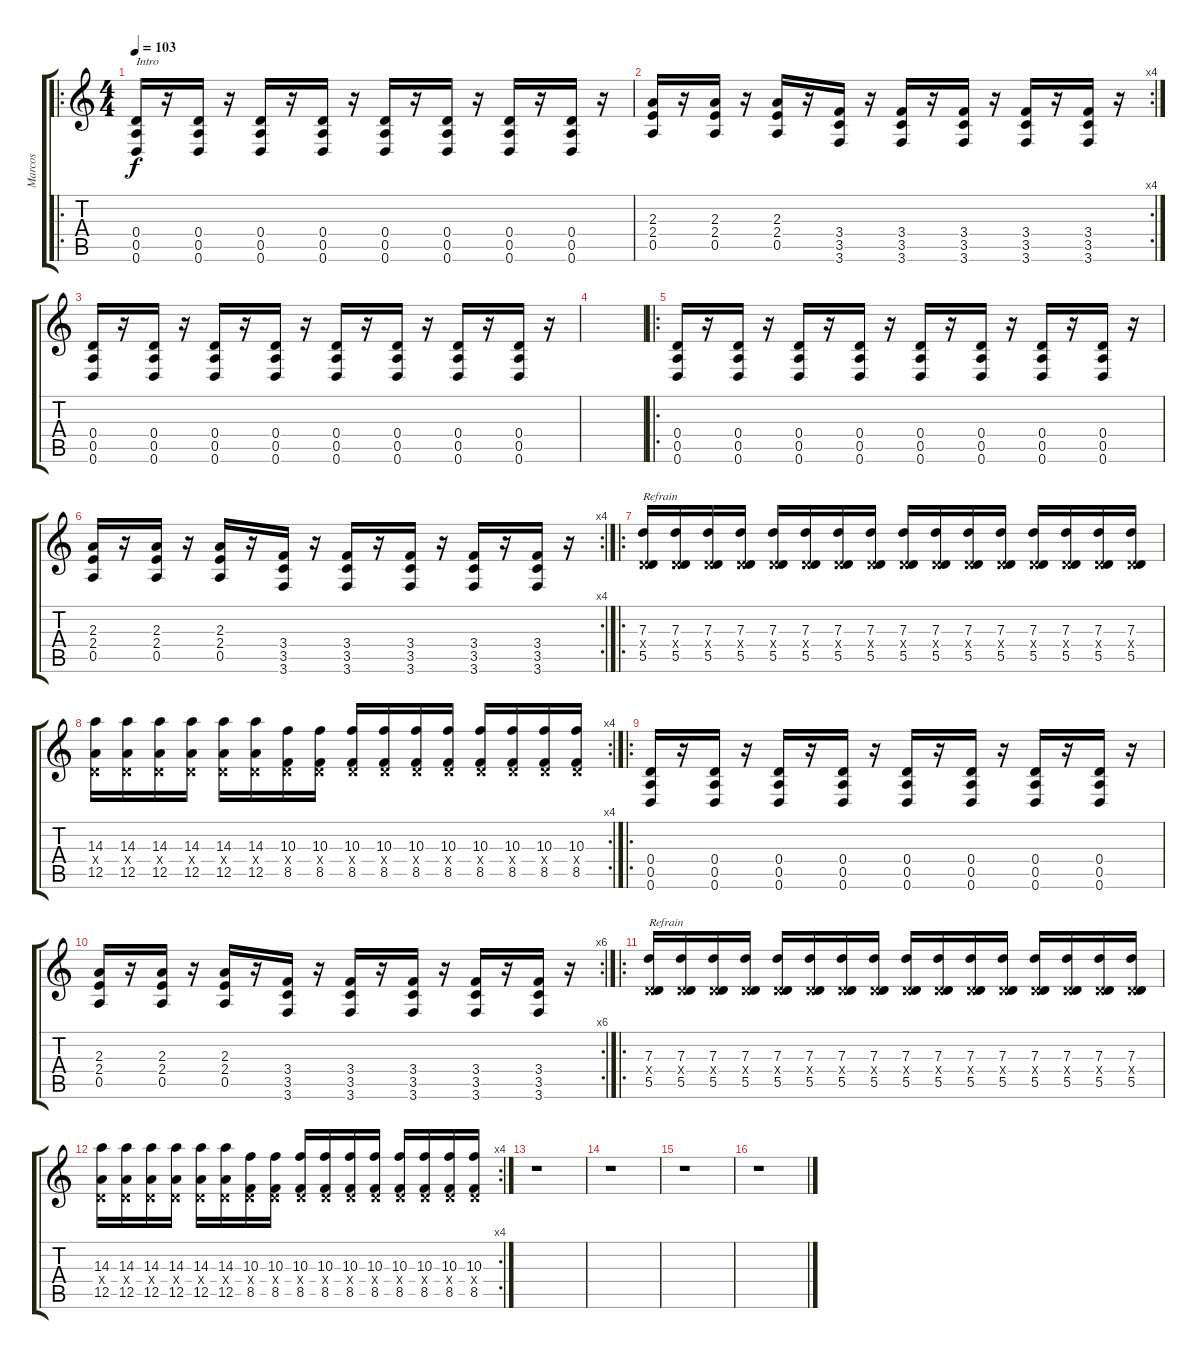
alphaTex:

\track ("Marcos" "Marcos") {instrument overdrivenguitar}
\staff {score tabs}
\tuning (E4 B3 G3 D3 A2 D2) {hide}
\ro
\ts (4 4)
\tempo 103
\clef g2
\ks c
(0.4 0.5 0.6).16{txt "Intro" dy f instrument overdrivenguitar} r.16 (0.4 0.5 0.6).16 r.16 (0.4 0.5 0.6).16 r.16 (0.4 0.5 0.6).16 r.16 (0.4 0.5 0.6).16 r.16 (0.4 0.5 0.6).16 r.16 (0.4 0.5 0.6).16 r.16 (0.4 0.5 0.6).16 r.16 |
\rc 4
(2.3 2.4 0.5).16 r.16 (2.3 2.4 0.5).16 r.16 (2.3 2.4 0.5).16 r.16 (3.4 3.5 3.6).16 r.16 (3.4 3.5 3.6).16 r.16 (3.4 3.5 3.6).16 r.16 (3.4 3.5 3.6).16 r.16 (3.4 3.5 3.6).16 r.16 |
(0.4 0.5 0.6).16 r.16 (0.4 0.5 0.6).16 r.16 (0.4 0.5 0.6).16 r.16 (0.4 0.5 0.6).16 r.16 (0.4 0.5 0.6).16 r.16 (0.4 0.5 0.6).16 r.16 (0.4 0.5 0.6).16 r.16 (0.4 0.5 0.6).16 r.16 |
|
\ro
(0.4 0.5 0.6).16 r.16 (0.4 0.5 0.6).16 r.16 (0.4 0.5 0.6).16 r.16 (0.4 0.5 0.6).16 r.16 (0.4 0.5 0.6).16 r.16 (0.4 0.5 0.6).16 r.16 (0.4 0.5 0.6).16 r.16 (0.4 0.5 0.6).16 r.16 |
\rc 4
(2.3 2.4 0.5).16 r.16 (2.3 2.4 0.5).16 r.16 (2.3 2.4 0.5).16 r.16 (3.4 3.5 3.6).16 r.16 (3.4 3.5 3.6).16 r.16 (3.4 3.5 3.6).16 r.16 (3.4 3.5 3.6).16 r.16 (3.4 3.5 3.6).16 r.16 |
\ro
(7.3 0.4{x} 5.5).16{txt "Refrain"} (7.3 0.4{x} 5.5).16 (7.3 0.4{x} 5.5).16 (7.3 0.4{x} 5.5).16 (7.3 0.4{x} 5.5).16 (7.3 0.4{x} 5.5).16 (7.3 0.4{x} 5.5).16 (7.3 0.4{x} 5.5).16 (7.3 0.4{x} 5.5).16 (7.3 0.4{x} 5.5).16 (7.3 0.4{x} 5.5).16 (7.3 0.4{x} 5.5).16 (7.3 0.4{x} 5.5).16 (7.3 0.4{x} 5.5).16 (7.3 0.4{x} 5.5).16 (7.3 0.4{x} 5.5).16 |
\rc 4
(14.3 0.4{x} 12.5).16 (14.3 0.4{x} 12.5).16 (14.3 0.4{x} 12.5).16 (14.3 0.4{x} 12.5).16 (14.3 0.4{x} 12.5).16 (14.3 0.4{x} 12.5).16 (10.3 0.4{x} 8.5).16 (10.3 0.4{x} 8.5).16 (10.3 0.4{x} 8.5).16 (10.3 0.4{x} 8.5).16 (10.3 0.4{x} 8.5).16 (10.3 0.4{x} 8.5).16 (10.3 0.4{x} 8.5).16 (10.3 0.4{x} 8.5).16 (10.3 0.4{x} 8.5).16 (10.3 0.4{x} 8.5).16 |
\ro
(0.4 0.5 0.6).16 r.16 (0.4 0.5 0.6).16 r.16 (0.4 0.5 0.6).16 r.16 (0.4 0.5 0.6).16 r.16 (0.4 0.5 0.6).16 r.16 (0.4 0.5 0.6).16 r.16 (0.4 0.5 0.6).16 r.16 (0.4 0.5 0.6).16 r.16 |
\rc 6
(2.3 2.4 0.5).16 r.16 (2.3 2.4 0.5).16 r.16 (2.3 2.4 0.5).16 r.16 (3.4 3.5 3.6).16 r.16 (3.4 3.5 3.6).16 r.16 (3.4 3.5 3.6).16 r.16 (3.4 3.5 3.6).16 r.16 (3.4 3.5 3.6).16 r.16 |
\ro
(7.3 0.4{x} 5.5).16{txt "Refrain"} (7.3 0.4{x} 5.5).16 (7.3 0.4{x} 5.5).16 (7.3 0.4{x} 5.5).16 (7.3 0.4{x} 5.5).16 (7.3 0.4{x} 5.5).16 (7.3 0.4{x} 5.5).16 (7.3 0.4{x} 5.5).16 (7.3 0.4{x} 5.5).16 (7.3 0.4{x} 5.5).16 (7.3 0.4{x} 5.5).16 (7.3 0.4{x} 5.5).16 (7.3 0.4{x} 5.5).16 (7.3 0.4{x} 5.5).16 (7.3 0.4{x} 5.5).16 (7.3 0.4{x} 5.5).16 |
\rc 4
(14.3 0.4{x} 12.5).16 (14.3 0.4{x} 12.5).16 (14.3 0.4{x} 12.5).16 (14.3 0.4{x} 12.5).16 (14.3 0.4{x} 12.5).16 (14.3 0.4{x} 12.5).16 (10.3 0.4{x} 8.5).16 (10.3 0.4{x} 8.5).16 (10.3 0.4{x} 8.5).16 (10.3 0.4{x} 8.5).16 (10.3 0.4{x} 8.5).16 (10.3 0.4{x} 8.5).16 (10.3 0.4{x} 8.5).16 (10.3 0.4{x} 8.5).16 (10.3 0.4{x} 8.5).16 (10.3 0.4{x} 8.5).16 |
r.1 |
r.1 |
r.1 |
r.1
